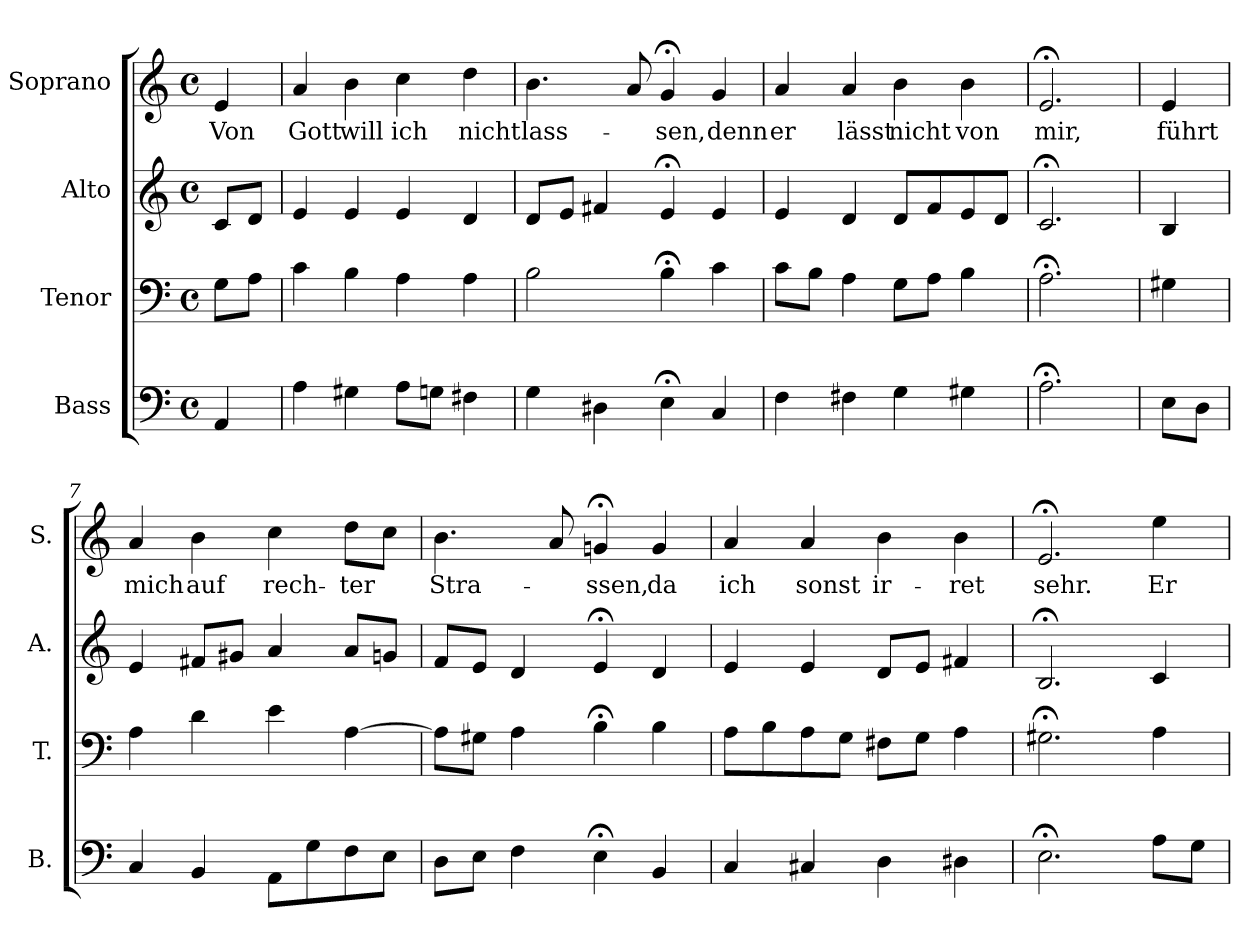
**kern	**kern	**kern	**kern	**text
*part4	*part3	*part2	*part1	*part1
*staff4	*staff3	*staff2	*staff1	*staff1
*I"Bass	*I"Tenor	*I"Alto	*I"Soprano	*
*I'B.	*I'T.	*I'A.	*I'S.	*
*clefF4	*clefF4	*clefG2	*clefG2	*
*k[]	*k[]	*k[]	*k[]	*
*M4/4	*M4/4	*M4/4	*M4/4	*
*met(c)	*met(c)	*met(c)	*met(c)	*
=1	=1	=1	=1	=1
!	!	!	!	!LO:LY:b
4AA/	8G\L	8c/L	4e/	Von
.	8A\J	8d/J	.	.
=2	=2	=2	=2	=2
!	!	!	!	!LO:LY:b
4A\	4c\	4e/	4a/	Gott
!	!	!	!	!LO:LY:b
4G#X\	4B\	4e/	4b\	will
!	!	!	!	!LO:LY:b
8A\L	4A\	4e/	4cc\	ich
8Gn\J	.	.	.	.
!	!	!	!	!LO:LY:b
4F#X\	4A\	4d/	4dd\	nicht
=3	=3	=3	=3	=3
!	!	!	!	!LO:LY:b
4G\	2B\	8d/L	4.b\	lass-
.	.	8e/J	.	.
4D#X\	.	4f#X/	.	.
.	.	.	8a/	.
!	!	!	!	!LO:LY:b
4E;<\	4B;<\	4e;</	4g;</	-sen,
!	!	!	!	!LO:LY:b
4C/	4c\	4e/	4g/	denn
=4	=4	=4	=4	=4
!	!	!	!	!LO:LY:b
4F\	8c\L	4e/	4a/	er
.	8B\J	.	.	.
!	!	!	!	!LO:LY:b
4F#X\	4A\	4d/	4a/	lässt
!	!	!	!	!LO:LY:b
4G\	8G\L	8d/L	4b\	nicht
.	8A\J	8f/	.	.
!	!	!	!	!LO:LY:b
4G#X\	4B\	8e/	4b\	von
.	.	8d/J	.	.
=5	=5	=5	=5	=5
!	!	!	!	!LO:LY:b
2.A;<\	2.A;<\	2.c;</	2.e;</	mir,
!!LO:LB:g=z
=6	=6	=6	=6	=6
!	!	!	!	!LO:LY:b
8E\L	4G#X\	4B/	4e/	führt
8D\J	.	.	.	.
=7	=7	=7	=7	=7
!	!	!	!	!LO:LY:b
4C/	4A\	4e/	4a/	mich
!	!	!	!	!LO:LY:b
4BB/	4d\	8f#X/L	4b\	auf
.	.	8g#X/J	.	.
!	!	!	!	!LO:LY:b
8AA\L	4e\	4a/	4cc\	rech-
8G\	.	.	.	.
!	!	!	!	!LO:LY:b
8F\	[4A\	8a/L	8dd\L	-ter
8E\J	.	8gn/J	8cc\J	.
=8	=8	=8	=8	=8
!	!	!	!	!LO:LY:b
8D\L	8A\L]	8f/L	4.b\	Stra-
8E\J	8G#X\J	8e/J	.	.
4F\	4A\	4d/	.	.
.	.	.	8a/	.
!	!	!	!	!LO:LY:b
4E;<\	4B;<\	4e;</	4gn;</	-ssen,
!	!	!	!	!LO:LY:b
4BB/	4B\	4d/	4g/	da
=9	=9	=9	=9	=9
!	!	!	!	!LO:LY:b
4C/	8A\L	4e/	4a/	ich
.	8B\	.	.	.
!	!	!	!	!LO:LY:b
4C#X/	8A\	4e/	4a/	sonst
.	8G\J	.	.	.
!	!	!	!	!LO:LY:b
4D\	8F#X\L	8d/L	4b\	ir-
.	8G\J	8e/J	.	.
!	!	!	!	!LO:LY:b
4D#X\	4A\	4f#X/	4b\	-ret
=10	=10	=10	=10	=10
!	!	!	!	!LO:LY:b
2.E;<\	2.G#X;<\	2.B;</	2.e;</	sehr.
!	!	!	!	!LO:LY:b
8A\L	4A\	4c/	4ee\	Er
8G\J	.	.	.	.
=	=	=	=	=
*-	*-	*-	*-	*-
